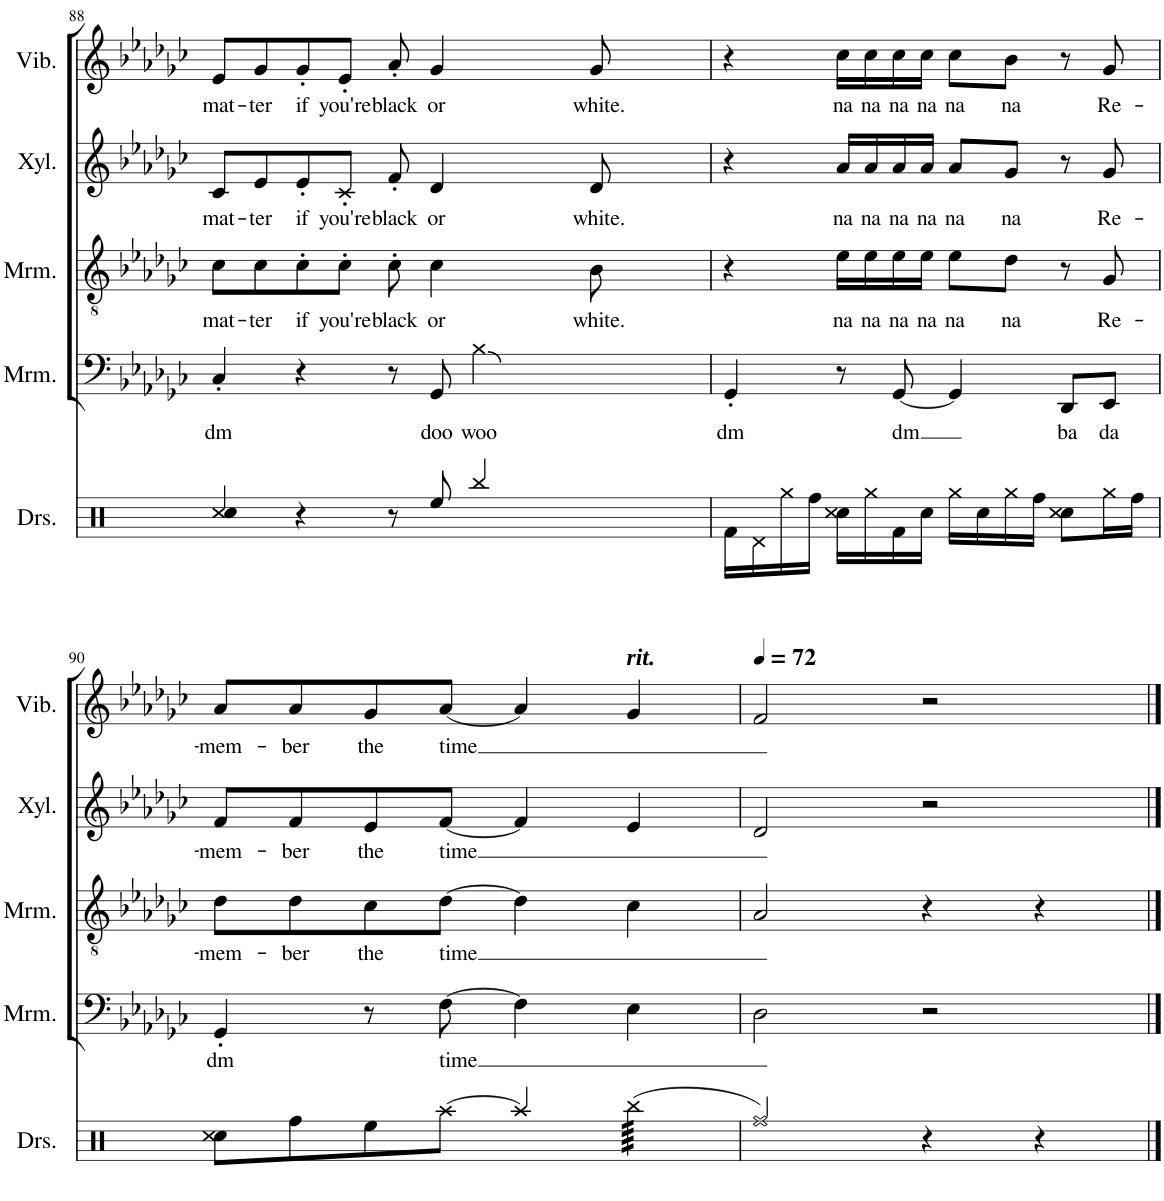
**kern	**text	**kern	**text	**kern	**text	**kern	**text
*part4	*part4	*part3	*part3	*part2	*part2	*part1	*part1
*staff4	*staff4	*staff3	*staff3	*staff2	*staff2	*staff1	*staff1
*I"Marimba	*	*I"Marimba	*	*I"Xylophone	*	*I"Vibraphone	*
*I'Mrm.	*	*I'Mrm.	*	*I'Xyl.	*	*I'Vib.	*
!!LO:PB:g=z
*clefF4	*	*clefGv2	*	*clefG2	*	*clefG2	*
*	*	*	*	*Trd-7c-12	*	*	*
*k[b-e-a-d-g-c-]	*	*k[b-e-a-d-g-c-]	*	*k[b-e-a-d-g-c-]	*	*k[b-e-a-d-g-c-]	*
*M4/4	*	*M4/4	*	*M4/4	*	*M4/4	*
=88	=88	=88	=88	=88	=88	=88	=88
!	!LO:LY:b	!	!LO:LY:b	!	!LO:LY:b	!	!LO:LY:b
*^	*	*	*	*	*	*	*
4C-'/	2.ryy	dm	8c-\L	mat-	8c-/L	mat-	8e-/L	mat-
!	!	!	!	!LO:LY:b	!	!LO:LY:b	!	!LO:LY:b
.	.	.	8c-\	-ter	8e-/	-ter	8g-/	-ter
!	!	!	!	!LO:LY:b	!	!LO:LY:b	!	!LO:LY:b
4r	.	.	8c-'\	if	8e-'/	if	8g-'/	if
!	!	!	!	!LO:LY:b	!	!LO:LY:b	!	!LO:LY:b
.	.	.	8c-'\J	you're	8c-'/J	you're	8e-'/J	you're
!	!	!	!	!LO:LY:b	!	!LO:LY:b	!	!LO:LY:b
8r	.	.	8c-'\	black	8f'/	black	8a-'/	black
!	!	!LO:LY:b	!	!LO:LY:b	!	!LO:LY:b	!	!LO:LY:b
8GG-/	.	doo	4c-\	or	4d-/	or	4g-/	or
.	qG-	.	.	.	.	.	.	.
!	!	!LO:LY:b	!	!	!	!	!	!
4B-\	16B-LL	woo	.	.	.	.	.	.
.	64A-LL	.	.	.	.	.	.	.
.	64G-	.	.	.	.	.	.	.
.	64F	.	.	.	.	.	.	.
.	64E-	.	.	.	.	.	.	.
!	!	!	!	!LO:LY:b	!	!LO:LY:b	!	!LO:LY:b
.	64D-	.	8B-\	white.	8d-/	white.	8g-/	white.
.	64C-	.	.	.	.	.	.	.
.	64BB-	.	.	.	.	.	.	.
.	64AA-	.	.	.	.	.	.	.
.	64GG-	.	.	.	.	.	.	.
.	64FF	.	.	.	.	.	.	.
.	64EE-	.	.	.	.	.	.	.
.	64DD-JJJJ	.	.	.	.	.	.	.
=89	=89	=89	=89	=89	=89	=89	=89	=89
!	!	!LO:LY:b	!	!	!	!	!	!
*v	*v	*	*	*	*	*	*	*
4GG-'/	dm	4r	.	4r	.	4r	.
!	!	!	!LO:LY:b	!	!LO:LY:b	!	!LO:LY:b
8r	.	16e-\LL	na	16a-/LL	na	16cc-\LL	na
!	!	!	!LO:LY:b	!	!LO:LY:b	!	!LO:LY:b
.	.	16e-\	na	16a-/	na	16cc-\	na
!	!LO:LY:b	!	!LO:LY:b	!	!LO:LY:b	!	!LO:LY:b
[8GG-/	dm	16e-\	na	16a-/	na	16cc-\	na
!	!	!	!LO:LY:b	!	!LO:LY:b	!	!LO:LY:b
.	.	16e-\JJ	na	16a-/JJ	na	16cc-\JJ	na
!	!	!	!LO:LY:b	!	!LO:LY:b	!	!LO:LY:b
4GG-/]	.	8e-\L	na	8a-/L	na	8cc-\L	na
!	!	!	!LO:LY:b	!	!LO:LY:b	!	!LO:LY:b
.	.	8d-\J	na	8g-/J	na	8b-\J	na
!	!LO:LY:b	!	!	!	!	!	!
8DD-/L	ba	8r	.	8r	.	8r	.
!	!LO:LY:b	!	!LO:LY:b	!	!LO:LY:b	!	!LO:LY:b
8EE-/J	da	8G-/	Re-	8g-/	Re-	8g-/	Re-
!!LO:LB:g=z
=90	=90	=90	=90	=90	=90	=90	=90
!	!LO:LY:b	!	!LO:LY:b	!	!LO:LY:b	!	!LO:LY:b
4GG-'/	dm	8d-\L	-mem-	8f/L	-mem-	8a-/L	-mem-
!	!	!	!LO:LY:b	!	!LO:LY:b	!	!LO:LY:b
.	.	8d-\	-ber	8f/	-ber	8a-/	-ber
!	!	!	!LO:LY:b	!	!LO:LY:b	!	!LO:LY:b
8r	.	8c-\	the	8e-/	the	8g-/	the
!	!LO:LY:b	!	!LO:LY:b	!	!LO:LY:b	!	!LO:LY:b
[8F\	time	[8d-\J	time	[8f/J	time	[8a-/J	time
4F\]	.	4d-\]	.	4f/]	.	4a-/]	.
4E-\	.	4c-\	.	4e-/	.	4g-/	.
=91	=91	=91	=91	=91	=91	=91	=91
2D-\	.	2A-/	.	2d-/	.	2f/	.
2r	.	4r	.	2r	.	2r	.
.	.	4r	.	.	.	.	.
==	==	==	==	==	==	==	==
*-	*-	*-	*-	*-	*-	*-	*-
